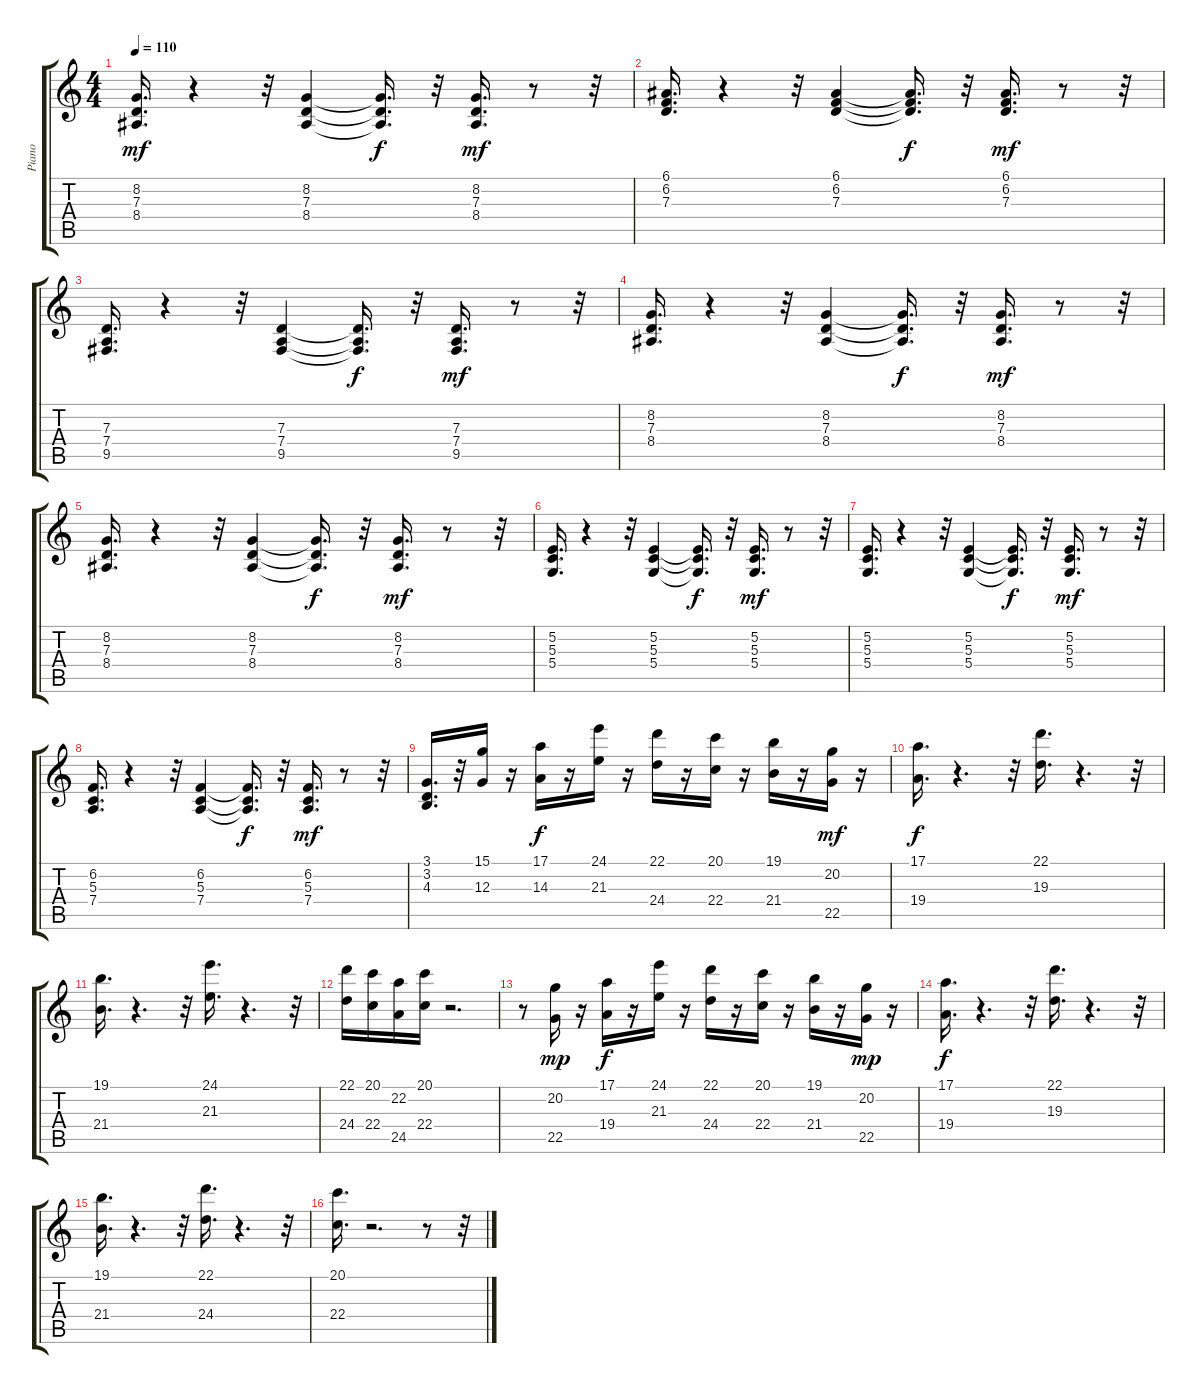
\track ("Piano" "Piano") {instrument brightacousticpiano}
\staff {score tabs}
\tuning (E4 B3 G3 D3 A2 E2) {hide}
\ts (4 4)
\tempo 110
\clef g2
\ks c
(8.2 7.3 8.4).16{d dy mf} r.4 r.32 (8.2 7.3 8.4).4 (8.2{t} 7.3{t} 8.4{t}).16{d dy f} r.32 (8.2 7.3 8.4).16{d dy mf} r.8 r.32 |
(6.1 6.2 7.3).16{d} r.4 r.32 (6.1 6.2 7.3).4 (6.1{t} 6.2{t} 7.3{t}).16{d dy f} r.32 (6.1 6.2 7.3).16{d dy mf} r.8 r.32 |
(7.3 7.4 9.5).16{d} r.4 r.32 (7.3 7.4 9.5).4 (7.3{t} 7.4{t} 9.5{t}).16{d dy f} r.32 (7.3 7.4 9.5).16{d dy mf} r.8 r.32 |
(8.2 7.3 8.4).16{d} r.4 r.32 (8.2 7.3 8.4).4 (8.2{t} 7.3{t} 8.4{t}).16{d dy f} r.32 (8.2 7.3 8.4).16{d dy mf} r.8 r.32 |
(8.2 7.3 8.4).16{d} r.4 r.32 (8.2 7.3 8.4).4 (8.2{t} 7.3{t} 8.4{t}).16{d dy f} r.32 (8.2 7.3 8.4).16{d dy mf} r.8 r.32 |
(5.2 5.3 5.4).16{d} r.4 r.32 (5.2 5.3 5.4).4 (5.2{t} 5.3{t} 5.4{t}).16{d dy f} r.32 (5.2 5.3 5.4).16{d dy mf} r.8 r.32 |
(5.2 5.3 5.4).16{d} r.4 r.32 (5.2 5.3 5.4).4 (5.2{t} 5.3{t} 5.4{t}).16{d dy f} r.32 (5.2 5.3 5.4).16{d dy mf} r.8 r.32 |
(6.2 5.3 7.4).16{d} r.4 r.32 (6.2 5.3 7.4).4 (6.2{t} 5.3{t} 7.4{t}).16{d dy f} r.32 (6.2 5.3 7.4).16{d dy mf} r.8 r.32 |
(3.1 3.2 4.3).16{d} r.32 (15.1 12.3).16 r.16 (17.1 14.3).16{dy f} r.16 (24.1 21.3).16 r.16 (22.1 24.4).16 r.16 (20.1 22.4).16 r.16 (19.1 21.4).16 r.16 (20.2 22.5).16{dy mf} r.16 |
(17.1 19.4).16{d dy f} r.4{d} r.32 (22.1 19.3).16{d} r.4{d} r.32 |
(19.1 21.4).16{d} r.4{d} r.32 (24.1 21.3).16{d} r.4{d} r.32 |
(22.1 24.4).16 (20.1 22.4).16 (22.2 24.5).16 (20.1 22.4).16 r.2{d} |
r.8 (20.2 22.5).16{dy mp} r.16 (17.1 19.4).16{dy f} r.16 (24.1 21.3).16 r.16 (22.1 24.4).16 r.16 (20.1 22.4).16 r.16 (19.1 21.4).16 r.16 (20.2 22.5).16{dy mp} r.16 |
(17.1 19.4).16{d dy f} r.4{d} r.32 (22.1 19.3).16{d} r.4{d} r.32 |
(19.1 21.4).16{d} r.4{d} r.32 (22.1 24.4).16{d} r.4{d} r.32 |
(20.1 22.4).16{d} r.2{d} r.8 r.32
